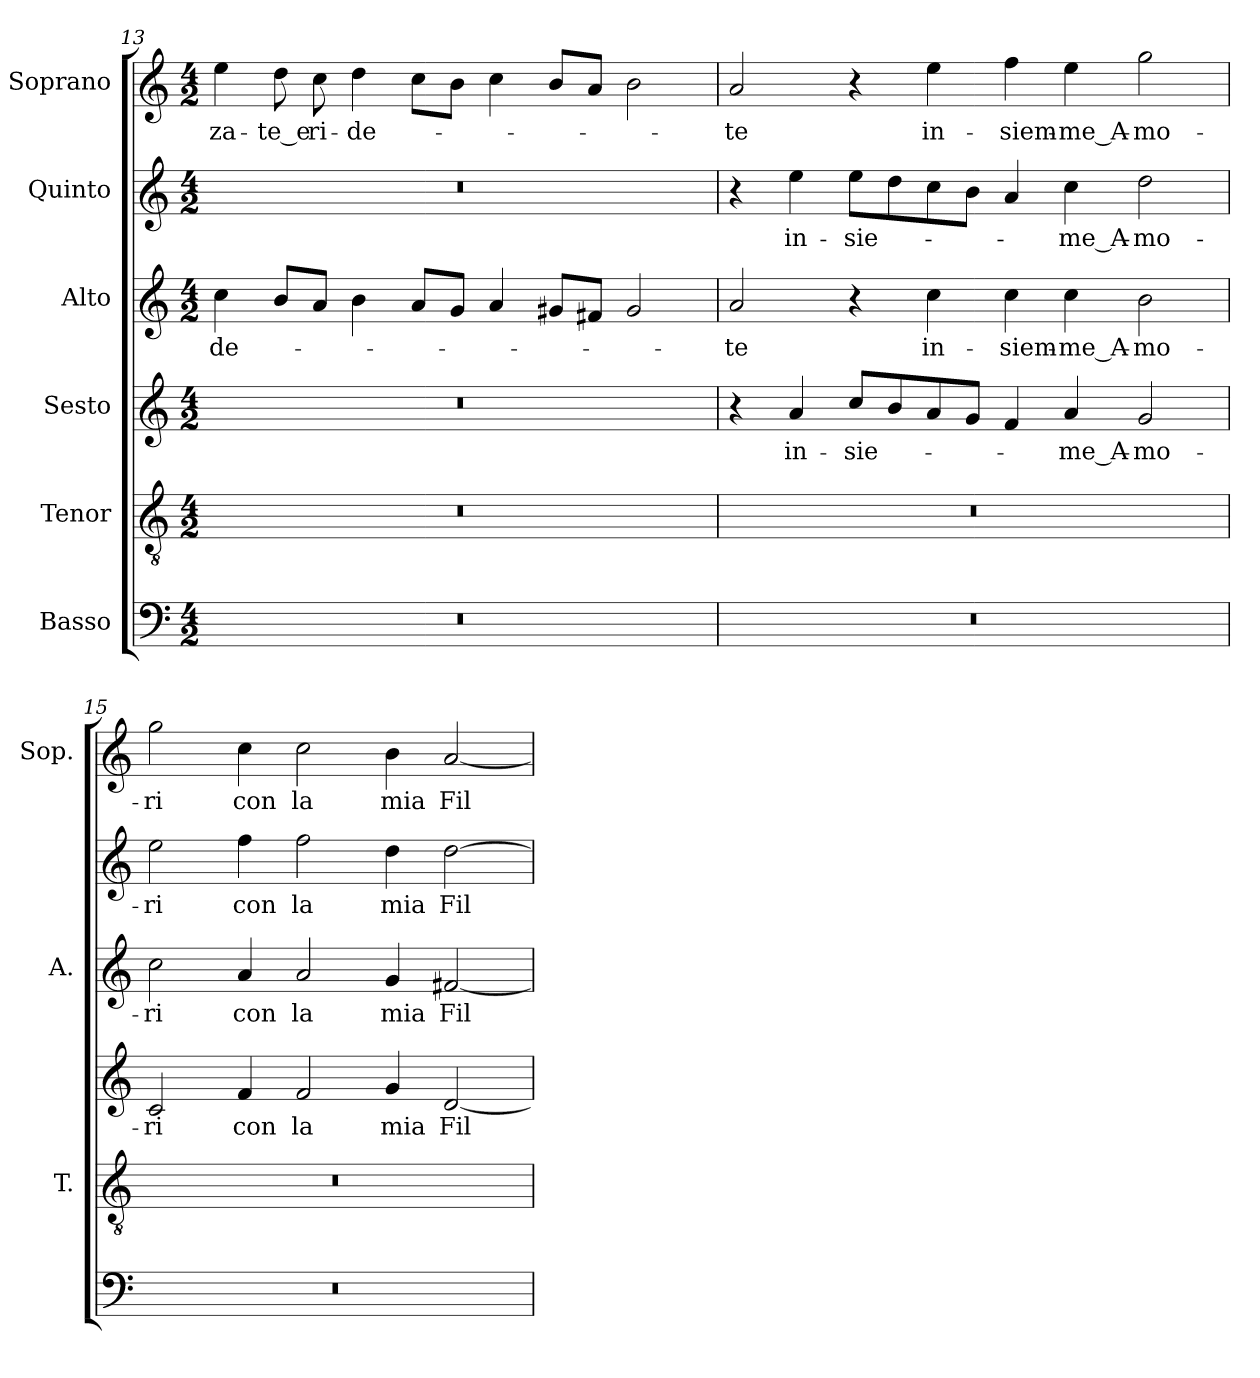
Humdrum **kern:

**kern	**kern	**kern	**text	**kern	**text	**kern	**text	**kern	**text
*part6	*part5	*part4	*part4	*part3	*part3	*part2	*part2	*part1	*part1
*staff6	*staff5	*staff4	*staff4	*staff3	*staff3	*staff2	*staff2	*staff1	*staff1
*I"Basso	*I"Tenor	*I"Sesto	*	*I"Alto	*	*I"Quinto	*	*I"Soprano	*
*	*I'T.	*	*	*I'A.	*	*	*	*I'Sop.	*
*clefF4	*clefGv2	*clefG2	*	*clefG2	*	*clefG2	*	*clefG2	*
*	*ITrd7c12	*	*	*	*	*	*	*	*
*k[]	*k[]	*k[]	*	*k[]	*	*k[]	*	*k[]	*
*C:	*C:	*C:	*	*C:	*	*C:	*	*C:	*
*M4/2	*M4/2	*M4/2	*	*M4/2	*	*M4/2	*	*M4/2	*
=13	=13	=13	=13	=13	=13	=13	=13	=13	=13
!LO:N:vis=1	!LO:N:vis=1	!LO:N:vis=1	!	!	!	!	!	!	!
!	!	!	!	!	!LO:LY:b:color=#000000	!LO:N:vis=1	!	!	!
!	!	!	!	!	!	!	!	!	!LO:LY:b:color=#000000
0r	0r	0r	.	4cci\	-de-	0r	.	4eei\	-za-
!	!	!	!	!	!	!	!	!	!LO:LY:b:color=#000000
.	.	.	.	8bi/L	.	.	.	8ddi\	-te_e
!	!	!	!	!	!	!	!	!	!LO:LY:b:color=#000000
.	.	.	.	8ai/J	.	.	.	8cci\	ri-
!	!	!	!	!	!	!	!	!	!LO:LY:b:color=#000000
.	.	.	.	4bi\	.	.	.	4ddi\	-de-
.	.	.	.	8ai/L	.	.	.	8cci\L	.
.	.	.	.	8gi/J	.	.	.	8bi\J	.
.	.	.	.	4ai/	.	.	.	4cci\	.
.	.	.	.	8g#Xi/L	.	.	.	8bi/L	.
.	.	.	.	8f#Xi/J	.	.	.	8ai/J	.
.	.	.	.	2g#i/	.	.	.	2bi\	.
!!LO:LB:g=z
=14	=14	=14	=14	=14	=14	=14	=14	=14	=14
!LO:N:vis=1	!LO:N:vis=1	!	!	!	!	!	!	!	!
!	!	!	!	!	!LO:LY:b:color=#000000	!	!	!	!
!	!	!	!	!	!	!	!	!	!LO:LY:b:color=#000000
0r	0r	4r	.	2ai/	-te	4r	.	2ai/	-te
!	!	!	!LO:LY:b:color=#000000	!	!	!	!	!	!
!	!	!	!	!	!	!	!LO:LY:b:color=#000000	!	!
.	.	4ai/	in-	.	.	4eei\	in-	.	.
!	!	!	!LO:LY:b:color=#000000	!	!	!	!	!	!
!	!	!	!	!	!	!	!LO:LY:b:color=#000000	!	!
.	.	8cci/L	-sie-	4r	.	8eei\L	-sie-	4r	.
.	.	8bi/	.	.	.	8ddi\	.	.	.
!	!	!	!	!	!LO:LY:b:color=#000000	!	!	!	!
!	!	!	!	!	!	!	!	!	!LO:LY:b:color=#000000
.	.	8ai/	.	4cci\	in-	8cci\	.	4eei\	in-
.	.	8gi/J	.	.	.	8bi\J	.	.	.
!	!	!	!	!	!LO:LY:b:color=#000000	!	!	!	!
!	!	!	!	!	!	!	!	!	!LO:LY:b:color=#000000
.	.	4fi/	.	4cci\	-siem-	4ai/	.	4ffi\	-siem-
!	!	!	!LO:LY:b:color=#000000	!	!	!	!	!	!
!	!	!	!	!	!LO:LY:b:color=#000000	!	!	!	!
!	!	!	!	!	!	!	!LO:LY:b:color=#000000	!	!
!	!	!	!	!	!	!	!	!	!LO:LY:b:color=#000000
.	.	4ai/	-me_A-	4cci\	-me_A-	4cci\	-me_A-	4eei\	-me_A-
!	!	!	!LO:LY:b:color=#000000	!	!	!	!	!	!
!	!	!	!	!	!LO:LY:b:color=#000000	!	!	!	!
!	!	!	!	!	!	!	!LO:LY:b:color=#000000	!	!
!	!	!	!	!	!	!	!	!	!LO:LY:b:color=#000000
.	.	2gi/	-mo-	2bi\	-mo-	2ddi\	-mo-	2ggi\	-mo-
=15	=15	=15	=15	=15	=15	=15	=15	=15	=15
!LO:N:vis=1	!LO:N:vis=1	!	!	!	!	!	!	!	!
!	!	!	!LO:LY:b:color=#000000	!	!	!	!	!	!
!	!	!	!	!	!LO:LY:b:color=#000000	!	!	!	!
!	!	!	!	!	!	!	!LO:LY:b:color=#000000	!	!
!	!	!	!	!	!	!	!	!	!LO:LY:b:color=#000000
0r	0r	2ci/	-ri	2cci\	-ri	2eei\	-ri	2ggi\	-ri
!	!	!	!LO:LY:b:color=#000000	!	!	!	!	!	!
!	!	!	!	!	!LO:LY:b:color=#000000	!	!	!	!
!	!	!	!	!	!	!	!LO:LY:b:color=#000000	!	!
!	!	!	!	!	!	!	!	!	!LO:LY:b:color=#000000
.	.	4fi/	con	4ai/	con	4ffi\	con	4cci\	con
!	!	!	!LO:LY:b:color=#000000	!	!	!	!	!	!
!	!	!	!	!	!LO:LY:b:color=#000000	!	!	!	!
!	!	!	!	!	!	!	!LO:LY:b:color=#000000	!	!
!	!	!	!	!	!	!	!	!	!LO:LY:b:color=#000000
.	.	2fi/	la	2ai/	la	2ffi\	la	2cci\	la
!	!	!	!LO:LY:b:color=#000000	!	!	!	!	!	!
!	!	!	!	!	!LO:LY:b:color=#000000	!	!	!	!
!	!	!	!	!	!	!	!LO:LY:b:color=#000000	!	!
!	!	!	!	!	!	!	!	!	!LO:LY:b:color=#000000
.	.	4gi/	mia	4gi/	mia	4ddi\	mia	4bi\	mia
!	!	!	!LO:LY:b:color=#000000	!	!	!	!	!	!
!	!	!	!	!	!LO:LY:b:color=#000000	!	!	!	!
!	!	!	!	!	!	!	!LO:LY:b:color=#000000	!	!
!	!	!	!	!	!	!	!	!	!LO:LY:b:color=#000000
.	.	[2di/	Fil-	[2f#Xi/	Fil-	[2ddi\	Fil-	[2ai/	Fil-
=	=	=	=	=	=	=	=	=	=
*-	*-	*-	*-	*-	*-	*-	*-	*-	*-
